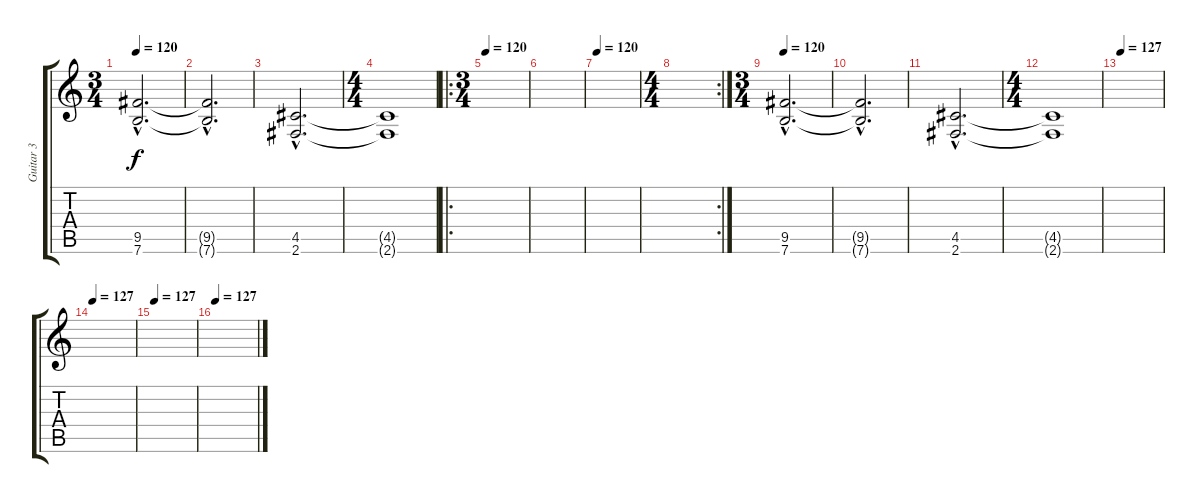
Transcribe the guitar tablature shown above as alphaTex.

\track ("Guitar 3" "Guitar 3") {instrument distortionguitar}
\staff {score tabs}
\tuning (E4 B3 G3 D3 A2 E2) {hide}
\ts (3 4)
\tempo 120
\clef g2
\ks c
(9.5{hac} 7.6{hac}).2{d dy f} |
(9.5{hac t} 7.6{hac t}).2{d} |
(4.5{hac} 2.6{hac}).2{d} |
\ts (4 4)
(4.5{t} 2.6{t}).1 |
\ro
\ts (3 4)
\tempo 120
|
|
\tempo 120
|
\rc 2
\ts (4 4)
|
\ts (3 4)
\tempo 120
(9.5{hac} 7.6{hac}).2{d} |
(9.5{hac t} 7.6{hac t}).2{d} |
(4.5{hac} 2.6{hac}).2{d} |
\ts (4 4)
(4.5{t} 2.6{t}).1 |
\tempo 127
|
\tempo 127
|
\tempo 127
|
\tempo 127
